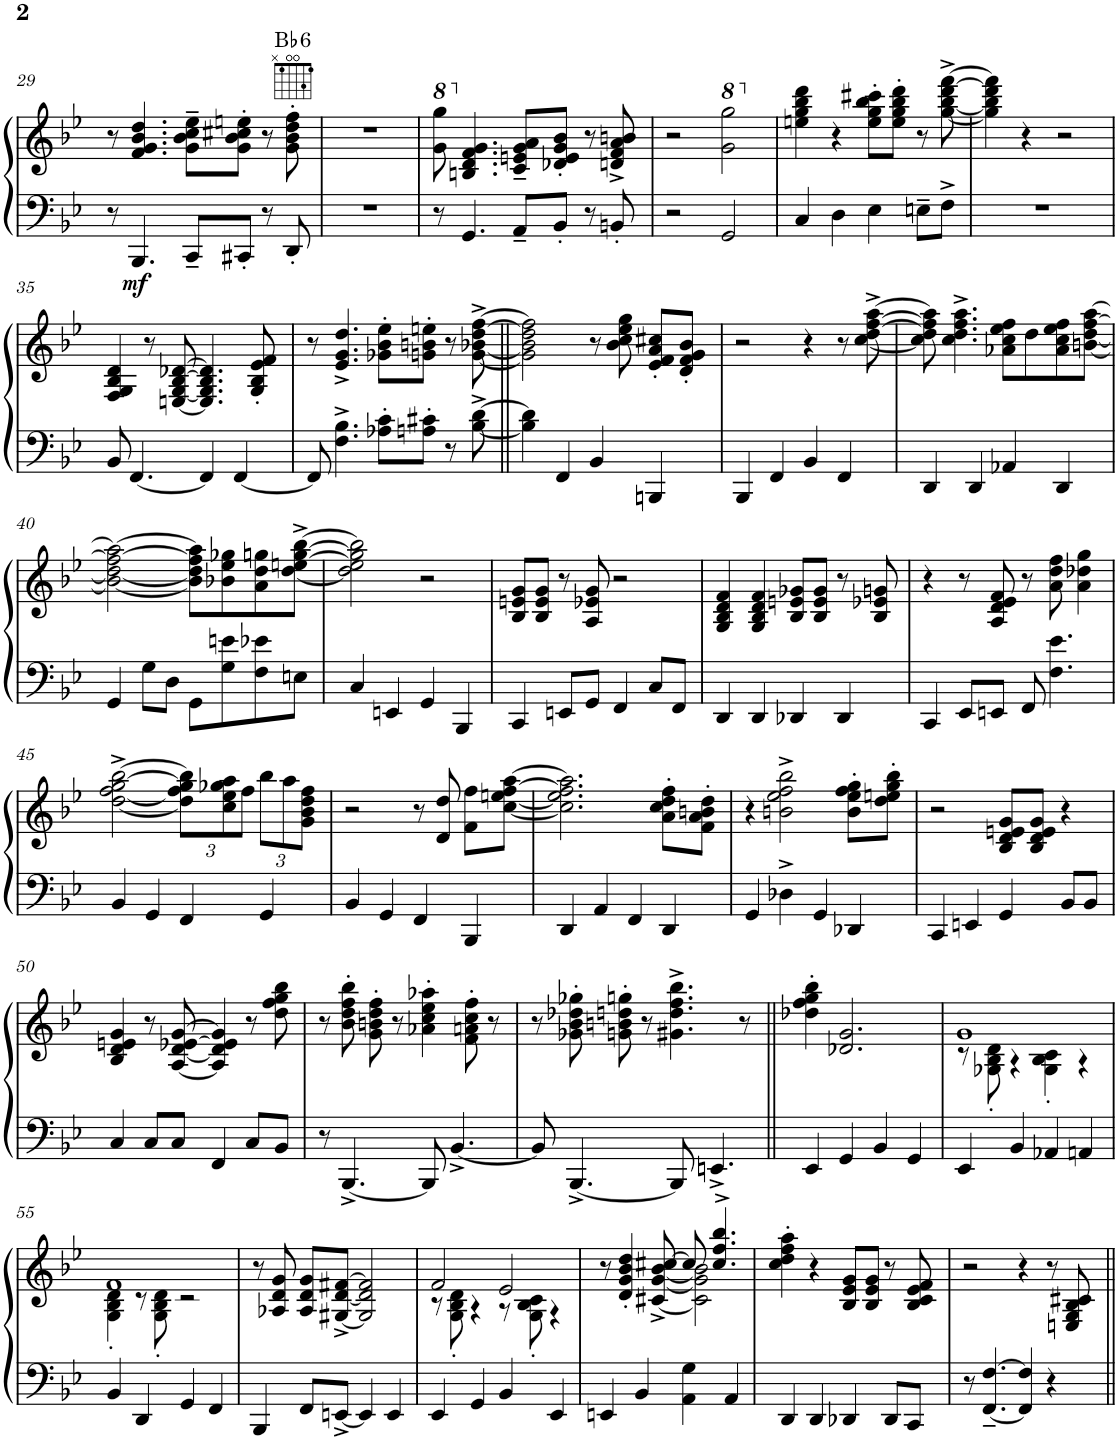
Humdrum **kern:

**kern	**kern	**dynam	**harte
*part1	*part1	*part1	*part1
*staff2	*staff1	*staff1/2	*
*I"Piano	*	*	*
*I'Pno	*	*	*
!!LO:PB:g=z
*clefF4	*clefG2	*	*
*k[b-e-]	*k[b-e-]	*	*
*M4/4	*M4/4	*	*
=29	=29	=29	=29
8r	8r	.	.
!	!	!LO:DY:b=2	!
4.BBB-/	4.f/ 4.g/ 4.b-/ 4.dd/	mf	.
8CC~/L	8g\~ 8b-\~ 8cc\~ 8ee-\~L	.	.
8CC#X'/J	8g\' 8b-\' 8cc#X\' 8een\'J	.	.
8r	8r	.	.
!	!	!	!LO:H:kt=6
8DD'/	8g\' 8b-\' 8dd\' 8ff\'	.	Bb:maj6
=30	=30	=30	=30
1r	1r	.	.
=31	=31	=31	=31
*	*8va	*	*
8r	8gg\ 8ggg\	.	.
*	*X8va	*	*
4.GG/	4.Bn/ 4.d/ 4.f/ 4.g/	.	.
8AA~/L	8c/~ 8en/~ 8g/~ 8a/~L	.	.
8BB-'/J	8d-X/' 8e/' 8g/' 8b-/'J	.	.
8r	8r	.	.
8BBn'/	8dn/^ 8f/^ 8a/^ 8bn/^	.	.
=32	=32	=32	=32
2r	2r	.	.
*	*8va	*	*
2GG/	2gg\ 2ggg\	.	.
=33	=33	=33	=33
*	*X8va	*	*
4C/	4een\ 4gg\ 4bb-\ 4ddd\	.	.
4D\	4r	.	.
4E-\	8ee\' 8gg\' 8bb-\' 8ccc#X\'L	.	.
.	8ee\' 8gg\' 8bb-\' 8ddd\'J	.	.
8En~\L	8r	.	.
8F^\J	[8gg\^ [8bb-\^ [8ddd\^ [8fff\^	.	.
=34	=34	=34	=34
1r	4gg\] 4bb-\] 4ddd\] 4fff\]	.	.
.	4r	.	.
.	2r	.	.
!!LO:LB:g=z
=35	=35	=35	=35
8BB-/	4F/ 4G/ 4B-/ 4d/	.	.
[4.FF/	.	.	.
.	8r	.	.
.	[8En/ [8G/ [8B-/ [8d-X/	.	.
4FF/]	4.E/] 4.G/] 4.B-/] 4.d-/]	.	.
[4FF/	.	.	.
.	8G/' 8B-/' 8e-/' 8f/'	.	.
=36	=36	=36	=36
8FF/]	8r	.	.
4.F\^ 4.B-\^	4.e-/^ 4.g/^ 4.dd/^	.	.
8A-X\' 8c\'L	8g-X\' 8b-\' 8ee-\'L	.	.
8An\' 8c#X\'J	8gn\' 8bn\' 8een\'J	.	.
8r	8r	.	.
[8B-\^ [8d\^	[8g\^ [8b-X\^ [8dd\^ [8ff\^	.	.
=37||	=37||	=37||	=37||
4B-\] 4d\]	2g\] 2b-\] 2dd\] 2ff\]	.	.
4FF/	.	.	.
4BB-/	8r	.	.
.	8b-\ 8cc\ 8ee-\ 8gg\	.	.
4BBBn/	8e-/' 8f/' 8a/' 8cc#X/'L	.	.
.	8d/' 8f/' 8g/' 8b-/'J	.	.
=38	=38	=38	=38
4BBB-/	2r	.	.
4FF/	.	.	.
4BB-/	4r	.	.
4FF/	8r	.	.
.	[8cc\^ [8dd\^ [8ff\^ [8aa\^	.	.
=39	=39	=39	=39
4DD/	8cc\] 8dd\] 8ff\] 8aa\]	.	.
.	4.cc\^ 4.dd\^ 4.ff\^ 4.aa\^	.	.
4DD/	.	.	.
4AA-X/	8a-X\ 8cc\ 8ee-\ 8ff\L	.	.
.	8dd\	.	.
4DD/	8a-\ 8cc\ 8ee-\ 8ff\	.	.
.	[8bn\ [8dd\ [8ff\ [8aa\J	.	.
!!LO:LB:g=z
=40	=40	=40	=40
4GG/	2b\_ 2dd\_ 2ff\_ 2aa\_	.	.
8G\L	.	.	.
8D\J	.	.	.
8GG\L	8b\] 8dd\] 8ff\] 8aa\]L	.	.
8G\ 8en\	8b-X\ 8ee-\ 8gg-X\	.	.
8F\ 8e-X\	8a\ 8dd\ 8ggn\	.	.
8En\J	[8dd\^ [8een\^ [8gg\^ [8bb-\^J	.	.
=41	=41	=41	=41
4C/	2dd\] 2ee\] 2gg\] 2bb-\]	.	.
4EEn/	.	.	.
4GG/	2r	.	.
4BBB-/	.	.	.
=42	=42	=42	=42
4CC/	8B-/ 8en/ 8g/L	.	.
.	8B-/ 8e/ 8g/J	.	.
8EEn/L	8r	.	.
8GG/J	8A/ 8e-X/ 8g/	.	.
4FF/	2r	.	.
8C/L	.	.	.
8FF/J	.	.	.
=43	=43	=43	=43
4DD/	4G/ 4B-/ 4d/ 4f/	.	.
4DD/	4G/ 4B-/ 4d/ 4f/	.	.
4DD-X/	8B-/ 8en/ 8g-X/L	.	.
.	8B-/ 8e/ 8g-/J	.	.
4DD-/	8r	.	.
.	8B-/ 8e-X/ 8gn/	.	.
=44	=44	=44	=44
4CC/	4r	.	.
8EE-/L	8r	.	.
8EEn/J	8A/ 8d/ 8e-/ 8f/	.	.
8FF/	8r	.	.
4.F\ 4.e-\	8a\ 8dd\ 8ff\	.	.
.	4a\ 4dd-X\ 4gg\	.	.
!!LO:LB:g=z
=45	=45	=45	=45
4BB-/	[2dd\^ [2ff\^ [2gg\^ [2bb-\^	.	.
4GG/	.	.	.
*	*Xbrackettup	*	*
4FF/	12dd\] 12ff\] 12gg\] 12bb-\]L	.	.
.	12cc\ 12ee-\ 12gg-X\ 12aa\	.	.
.	12ff\J	.	.
4GG/	12bb-\L	.	.
.	12aa\	.	.
.	12g\ 12b-\ 12dd\ 12ff\J	.	.
=46	=46	=46	=46
4BB-/	2r	.	.
4GG/	.	.	.
4FF/	8r	.	.
.	8d/ 8dd/	.	.
4BBB-/	8f\ 8ff\L	.	.
.	[8cc\ [8een\ [8ff\ [8aa\J	.	.
=47	=47	=47	=47
4DD/	2.cc\] 2.ee\] 2.ff\] 2.aa\]	.	.
4AA/	.	.	.
4FF/	.	.	.
4DD/	8a\' 8cc\' 8dd\' 8ff\'L	.	.
.	8f\' 8a\' 8bn\' 8dd\'J	.	.
=48	=48	=48	=48
4GG/	4r	.	.
4D-X^\	2bn\^ 2ee-\^ 2ff\^ 2bb-\^	.	.
4GG/	.	.	.
4DD-X/	8b\' 8ee-\' 8ff\' 8gg\'L	.	.
.	8dd\' 8een\' 8gg\' 8bb-\'J	.	.
=49	=49	=49	=49
4CC/	2r	.	.
4EEn/	.	.	.
4GG/	8B-/ 8d/ 8en/ 8g/L	.	.
.	8B-/ 8d/ 8e/ 8g/J	.	.
8BB-/L	4r	.	.
8BB-/J	.	.	.
!!LO:LB:g=z
=50	=50	=50	=50
4C/	4B-/ 4d/ 4en/ 4g/	.	.
8C/L	8r	.	.
8C/J	[8A/ [8d/ [8e-X/ [8g/	.	.
4FF/	4A/] 4d/] 4e-/] 4g/]	.	.
8C/L	8r	.	.
8BB-/J	8dd\ 8ff\ 8gg\ 8bb-\	.	.
=51	=51	=51	=51
8r	8r	.	.
[4.BBB-^/	8b-\' 8dd\' 8ff\' 8bb-\'	.	.
.	8g\' 8bn\' 8dd\' 8ff\'	.	.
.	8r	.	.
8BBB-/]	4a-X\' 4cc\' 4ee-\' 4aa-X\'	.	.
[4.BB-^/	.	.	.
.	8f\' 8an\' 8cc\' 8ff\'	.	.
.	8r	.	.
=52	=52	=52	=52
8BB-/]	8r	.	.
[4.BBB-^/	8g-X\' 8b-\' 8dd-X\' 8gg-X\'	.	.
.	8gn\' 8bn\' 8ddn\' 8ggn\'	.	.
.	8r	.	.
8BBB-/]	4.g#X\^ 4.dd\^ 4.ff\^ 4.bb-\^	.	.
4.EEn^/	.	.	.
.	8r	.	.
=53||	=53||	=53||	=53||
4EE-/	4dd-X\' 4ff\' 4gg\' 4bb-\'	.	.
4GG/	2.d-X/ 2.g/	.	.
4BB-/	.	.	.
4GG/	.	.	.
=54	=54	=54	=54
*	*^	*	*
4EE-/	1g	8r	.	.
.	.	8G-X\' 8B-\' 8d\'	.	.
4BB-/	.	4r	.	.
4AA-X/	.	4G-\' 4B-\' 4c\'	.	.
4AAn/	.	4r	.	.
!!LO:LB:g=z	!!
=55	=55	=55	=55	=55
4BB-/	1f	4G\' 4B-\' 4d\'	.	.
4DD/	.	8r	.	.
.	.	8G\' 8B-\' 8d\'	.	.
4GG/	.	2r	.	.
4FF/	.	.	.	.
*	*v	*v	*	*
=56	=56	=56	=56
4BBB-/	8r	.	.
.	8A-X/ 8d/ 8g/	.	.
8FF/L	8A-/ 8d/ 8g/L	.	.
[8EEn^/J	[8G#X/^ [8d/^ [8f#X/^J	.	.
4EE/]	2G#/] 2d/] 2f#/]	.	.
4EE/	.	.	.
=57	=57	=57	=57
*	*^	*	*
4EE-/	2f/	8r	.	.
.	.	8G\' 8B-\' 8d\'	.	.
4GG/	.	4r	.	.
4BB-/	2e-/	8r	.	.
.	.	8G\' 8B-\' 8c\'	.	.
4EE-/	.	4r	.	.
=58	=58	=58	=58	=58
4EEn/	8r	2ryy	.	.
.	4d/' 4g/' 4b-/' 4dd/'	.	.	.
4BB-/	.	.	.	.
.	[8c#X/^ [8g/^ [8b-/^ [8cc#X/^	.	.	.
4AA\ 4G\	8cc#/]	2c#\] 2g\] 2b-\]	.	.
.	4.cc#/^ 4.ff/^ 4.bb-/^	.	.	.
4AA/	.	.	.	.
*	*v	*v	*	*
=59	=59	=59	=59
4DD/	4cc\' 4dd\' 4ff\' 4aa\'	.	.
4DD/	4r	.	.
4DD-X/	8B-/ 8e-/ 8g/L	.	.
.	8B-/ 8e-/ 8g/J	.	.
8DD-/L	8r	.	.
8CC/J	8B-/ 8c/ 8e-/ 8f/	.	.
=60	=60	=60	=60
8r	2r	.	.
[4.FF/~ [4.F/~	.	.	.
4FF/] 4F/]	4r	.	.
4r	8r	.	.
.	8En/ 8G/ 8B-/ 8c#X/	.	.
=||	=||	=||	=||
*-	*-	*-	*-
